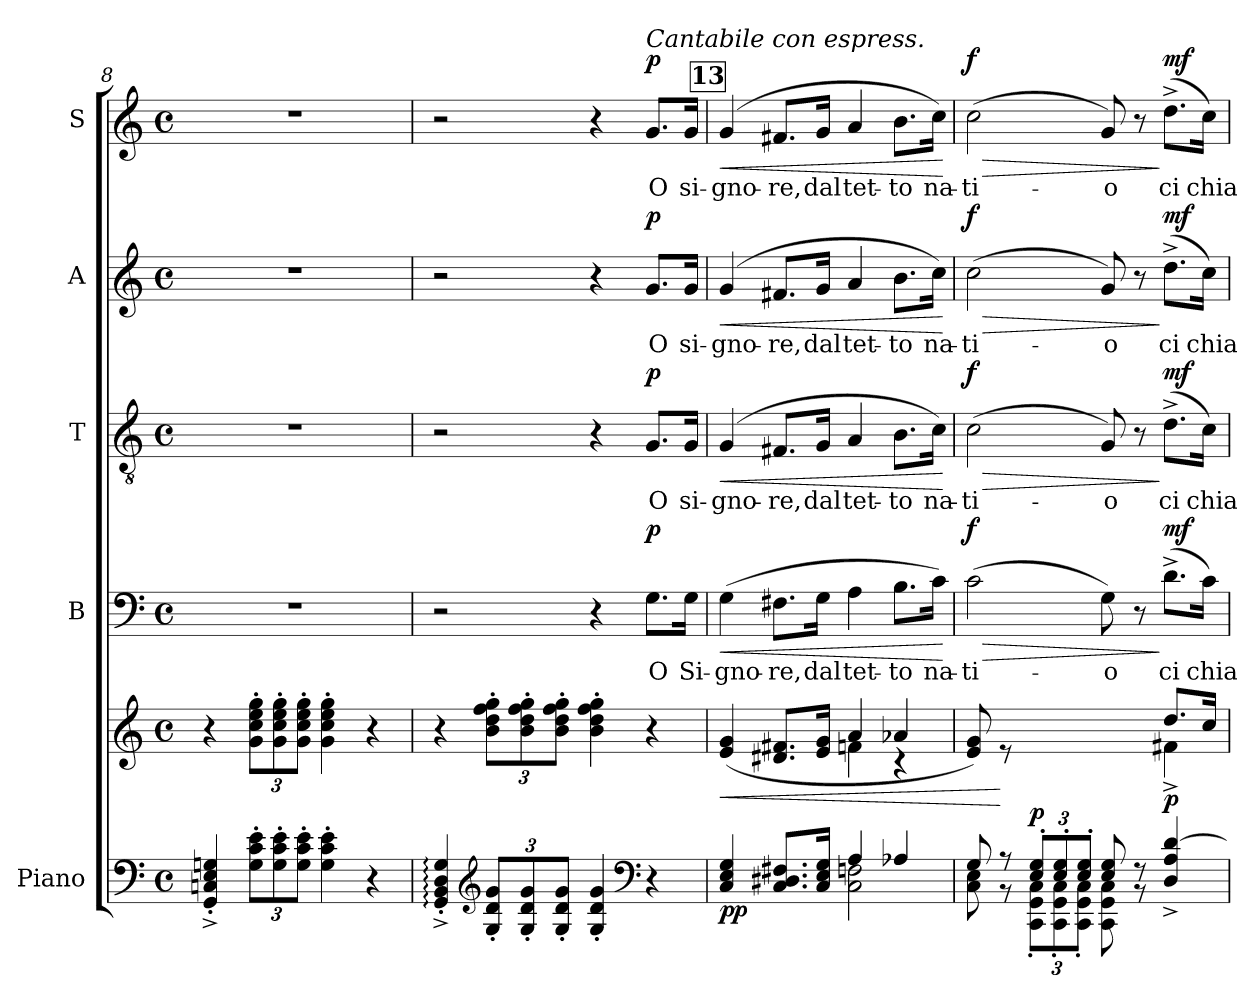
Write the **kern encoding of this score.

**kern	**kern	**dynam	**kern	**text	**dynam	**kern	**text	**dynam	**kern	**text	**dynam	**kern	**text	**dynam
*part5	*part5	*part5	*part4	*part4	*part4	*part3	*part3	*part3	*part2	*part2	*part2	*part1	*part1	*part1
*staff6	*staff5	*staff5/6	*staff4	*staff4	*staff4	*staff3	*staff3	*staff3	*staff2	*staff2	*staff2	*staff1	*staff1	*staff1
*I"Piano	*	*	*I"B	*	*	*I"T	*	*	*I"A	*	*	*I"S	*	*
*I'Pno	*	*	*I'B	*	*	*I'T	*	*	*I'A	*	*	*I'S	*	*
*clefF4	*clefG2	*	*clefF4	*	*	*clefGv2	*	*	*clefG2	*	*	*clefG2	*	*
*k[]	*k[]	*	*k[]	*	*	*k[]	*	*	*k[]	*	*	*k[]	*	*
*M4/4	*M4/4	*	*M4/4	*	*	*M4/4	*	*	*M4/4	*	*	*M4/4	*	*
*met(c)	*met(c)	*	*met(c)	*	*	*met(c)	*	*	*met(c)	*	*	*met(c)	*	*
=8	=8	=8	=8	=8	=8	=8	=8	=8	=8	=8	=8	=8	=8	=8
4GG/'^ 4Cn/'^ 4E/'^ 4Gn/'^	4r	.	1r	.	.	1r	.	.	1r	.	.	1r	.	.
*Xbrackettup	*Xbrackettup	*	*	*	*	*	*	*	*	*	*	*	*	*
12G\' 12c\' 12e\'L	12g\' 12cc\' 12ee\' 12gg\'L	.	.	.	.	.	.	.	.	.	.	.	.	.
12G\' 12c\' 12e\'	12g\' 12cc\' 12ee\' 12gg\'	.	.	.	.	.	.	.	.	.	.	.	.	.
12G\' 12c\' 12e\'J	12g\' 12cc\' 12ee\' 12gg\'J	.	.	.	.	.	.	.	.	.	.	.	.	.
4G\' 4c\' 4e\'	4g\' 4cc\' 4ee\' 4gg\'	.	.	.	.	.	.	.	.	.	.	.	.	.
4r	4r	.	.	.	.	.	.	.	.	.	.	.	.	.
=9	=9	=9	=9	=9	=9	=9	=9	=9	=9	=9	=9	=9	=9	=9
4GG/:^' 4BB/:^' 4D/:^' 4G/:^'	4r	.	2r	.	.	2r	.	.	2r	.	.	2r	.	.
*clefG2	*	*	*	*	*	*	*	*	*	*	*	*	*	*
12G/' 12d/' 12g/'L	12b\' 12dd\' 12ff\' 12gg\'L	.	.	.	.	.	.	.	.	.	.	.	.	.
12G/' 12d/' 12g/'	12b\' 12dd\' 12ff\' 12gg\'	.	.	.	.	.	.	.	.	.	.	.	.	.
12G/' 12d/' 12g/'J	12b\' 12dd\' 12ff\' 12gg\'J	.	.	.	.	.	.	.	.	.	.	.	.	.
4G/' 4d/' 4g/'	4b\' 4dd\' 4ff\' 4gg\'	.	4r	.	.	4r	.	.	4r	.	.	4r	.	.
*clefF4	*	*	*	*	*	*	*	*	*	*	*	*	*	*
!	!	!	!	!	!	!	!	!	!	!	!	!LO:TX:a:i:t=Cantabile con espress.	!	!
!	!	!	!	!	!LO:DY:a	!	!	!LO:DY:a	!	!	!LO:DY:a	!	!	!LO:DY:a
4r	4r	.	8.G\L	O	p	8.G/L	O	p	8.g/L	O	p	8.g/L	O	p
.	.	.	16G\Jk	Si-	.	16G/Jk	si-	.	16g/Jk	si-	.	16g/Jk	si-	.
!!LO:PB:g=z
!!LO:REH:place=s1:a:B:fs=14:t=13
=10	=10	=10	=10	=10	=10	=10	=10	=10	=10	=10	=10	=10	=10	=10
*^	*	*	*	*	*	*	*	*	*	*	*	*	*	*
!	!	!	!LO:HP:b	!	!	!LO:HP:b	!	!	!LO:HP:b	!	!	!LO:HP:b	!	!	!LO:HP:b
*	*	*^	*	*	*	*	*	*	*	*	*	*	*	*	*
!	!	!	!	!LO:DY:n=1:b=2	!	!	!	!	!	!	!	!	!	!	!	!
!	!	!	!	!LO:DY:n=2:b	!	!	!	!	!	!	!	!	!	!	!	!
4C/ 4E/ 4G/	2ryy	(4e/ 4g/	2rAyy	< p p	(4G\	-gno-	<	(4G/	-gno-	<	(4g/	-gno-	<	(4g/	-gno-	<
8.C/ 8.D#X/ 8.F#X/L	.	8.d#X/ 8.f#X/L	.	.	8.F#X\L	-re,	.	8.F#X/L	-re,	.	8.f#X/L	-re,	.	8.f#X/L	-re,	.
16C/ 16E/ 16G/Jk	.	16e/ 16g/Jk	.	.	16G\Jk	dal	.	16G/Jk	dal	.	16g/Jk	dal	.	16g/Jk	dal	.
4A/	2C\ 2Fn\	4a/	4fn\	.	4A\	tet-	.	4A/	tet-	.	4a/	tet-	.	4a/	tet-	.
4A-X/	.	4a-X/	4r	.	8.B\L	-to	.	8.B\L	-to	.	8.b\L	-to	.	8.b\L	-to	.
.	.	.	.	.	16c\Jk)	na-	.	16c\Jk)	na-	.	16cc\Jk)	na-	.	16cc\Jk)	na-	.
*v	*v	*	*	*	*	*	*	*	*	*	*	*	*	*	*	*
*	*v	*v	*	*	*	*	*	*	*	*	*	*	*	*	*
.	.	.	.	.	[	.	.	[	.	.	[	.	.	[
=11	=11	=11	=11	=11	=11	=11	=11	=11	=11	=11	=11	=11	=11	=11
*^	*^	*	*	*	*	*	*	*	*	*	*	*	*	*
!	!	!	!	!	!	!	!LO:HP:b	!	!	!LO:HP:b	!	!	!LO:HP:b	!	!	!LO:HP:b
!	!	!	!	!	!	!	!LO:DY:n=1:a	!	!	!LO:DY:n=1:a	!	!	!LO:DY:n=1:a	!	!	!LO:DY:n=1:a
8G/	8C\ 8E\	8e/ 8g/)	2reyy	.	(>2c\	-ti-	> f	(2c\	-ti-	> f	(2cc\	-ti-	> f	(2cc\	-ti-	> f
8r	8r	8re	.	[	.	.	.	.	.	.	.	.	.	.	.	.
!	!	!	!	!LO:DY:a=2	!	!	!	!	!	!	!	!	!	!	!	!
12E/' 12G/'L	12CC\' 12GG\' 12C\'L	2reyy	.	p	.	.	.	.	.	.	.	.	.	.	.	.
12E/' 12G/'	12CC\' 12GG\' 12C\'	.	.	.	.	.	.	.	.	.	.	.	.	.	.	.
12E/' 12G/'J	12CC\' 12GG\' 12C\'J	.	.	.	.	.	.	.	.	.	.	.	.	.	.	.
8E/ 8G/	8CC\ 8GG\ 8C\	.	4reyy	.	8G\)	-o	.	8G/)	-o	.	8g/)	-o	.	8g/)	-o	.
8r	8r	.	.	.	8r	.	.	8r	.	.	8r	.	.	8r	.	.
!	!	!	!	!LO:DY:b	!	!	!LO:DY:n=2:a	!	!	!LO:DY:n=2:a	!	!	!LO:DY:n=2:a	!	!	!LO:DY:n=2:a
4D/^ 4A/^ [4d/^	4ryy	8.dd/L	4f#X^\	p	(8.d^\L	ci	] mf	(8.d^\L	ci	] mf	(8.dd^\L	ci	] mf	(8.dd^\L	ci	] mf
.	.	16cc/Jk	.	.	16c\Jk)	chia-	.	16c\Jk)	chia-	.	16cc\Jk)	chia-	.	16cc\Jk)	chia-	.
*v	*v	*	*	*	*	*	*	*	*	*	*	*	*	*	*	*
*	*v	*v	*	*	*	*	*	*	*	*	*	*	*	*	*
=	=	=	=	=	=	=	=	=	=	=	=	=	=	=
*-	*-	*-	*-	*-	*-	*-	*-	*-	*-	*-	*-	*-	*-	*-
